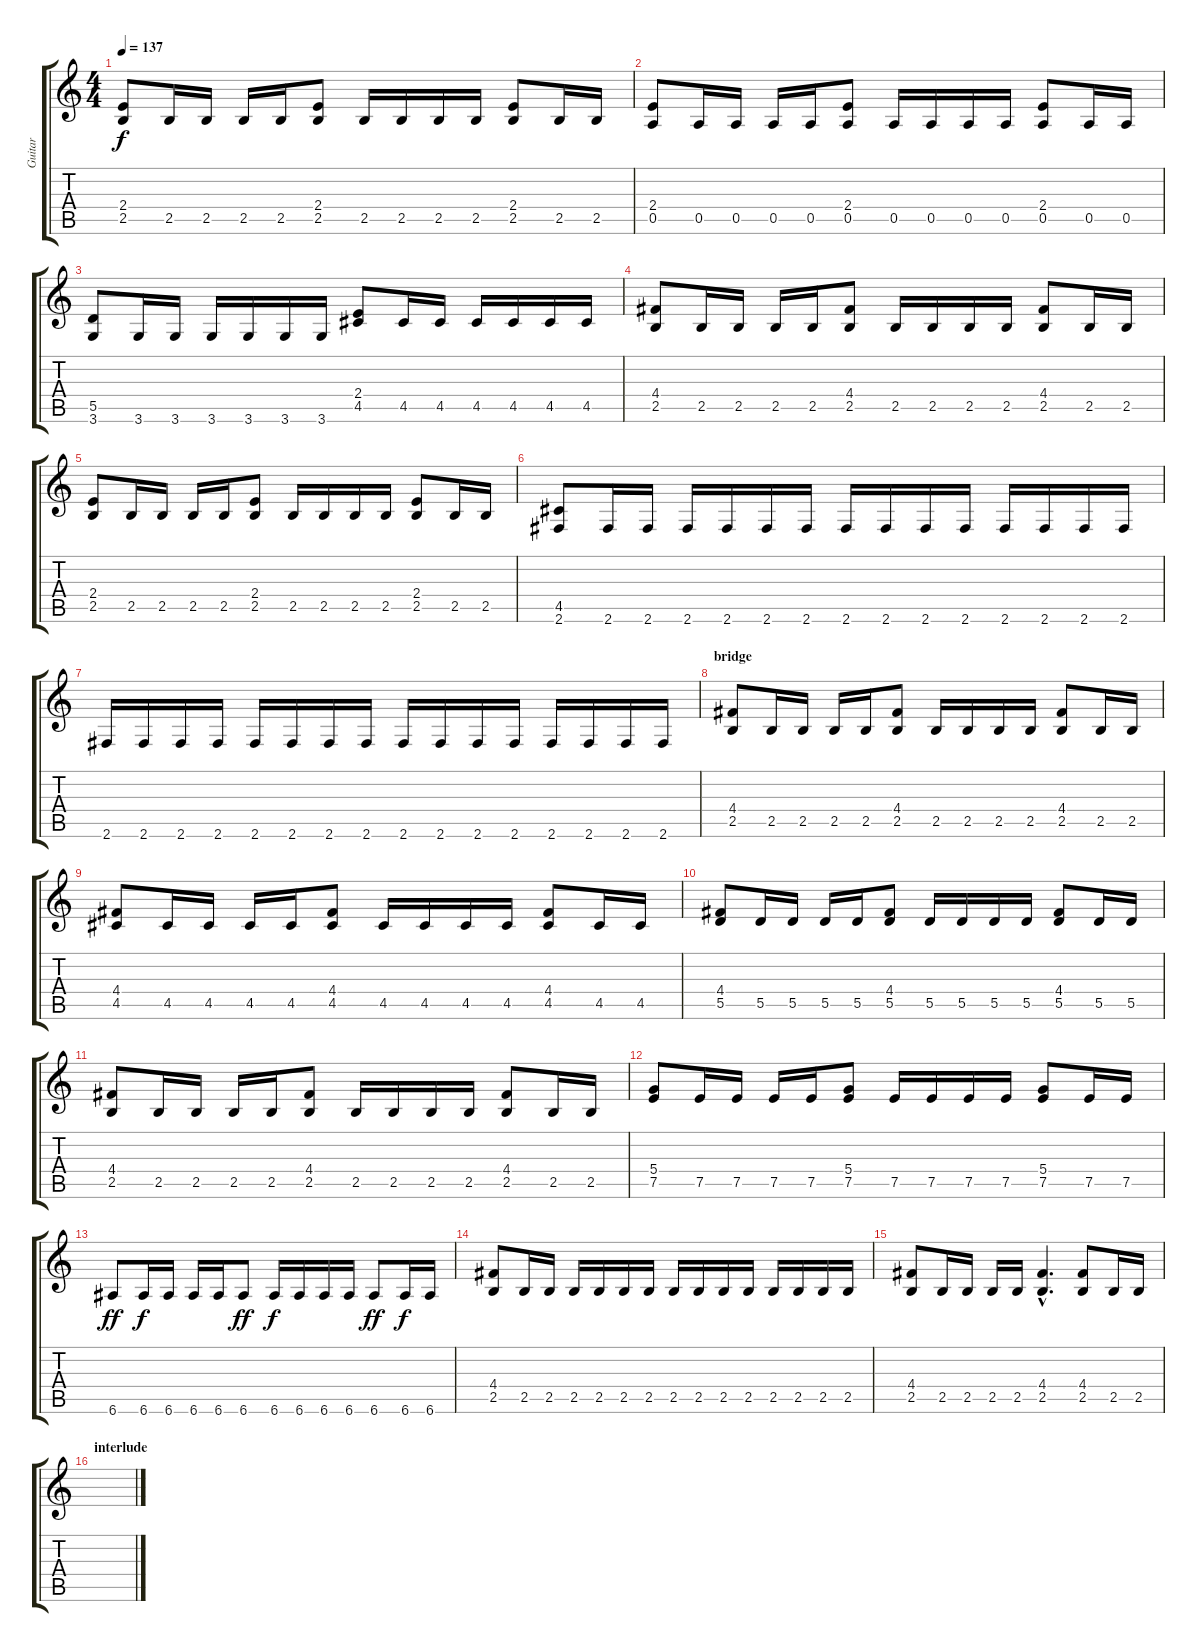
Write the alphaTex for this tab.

\track ("Guitar" "Guitar") {instrument distortionguitar}
\staff {score tabs}
\tuning (E4 B3 G3 D3 A2 E2) {hide}
\ts (4 4)
\tempo 137
\clef g2
\ks c
(2.4 2.5).8{dy f} 2.5.16 2.5.16 2.5.16 2.5.16 (2.4 2.5).8 2.5.16 2.5.16 2.5.16 2.5.16 (2.4 2.5).8 2.5.16 2.5.16 |
(2.4 0.5).8 0.5.16 0.5.16 0.5.16 0.5.16 (2.4 0.5).8 0.5.16 0.5.16 0.5.16 0.5.16 (2.4 0.5).8 0.5.16 0.5.16 |
(5.5 3.6).8 3.6.16 3.6.16 3.6.16 3.6.16 3.6.16 3.6.16 (2.4 4.5).8 4.5.16 4.5.16 4.5.16 4.5.16 4.5.16 4.5.16 |
(4.4 2.5).8 2.5.16 2.5.16 2.5.16 2.5.16 (4.4 2.5).8 2.5.16 2.5.16 2.5.16 2.5.16 (4.4 2.5).8 2.5.16 2.5.16 |
(2.4 2.5).8 2.5.16 2.5.16 2.5.16 2.5.16 (2.4 2.5).8 2.5.16 2.5.16 2.5.16 2.5.16 (2.4 2.5).8 2.5.16 2.5.16 |
(4.5 2.6).8 2.6.16 2.6.16 2.6.16 2.6.16 2.6.16 2.6.16 2.6.16 2.6.16 2.6.16 2.6.16 2.6.16 2.6.16 2.6.16 2.6.16 |
2.6.16 2.6.16 2.6.16 2.6.16 2.6.16 2.6.16 2.6.16 2.6.16 2.6.16 2.6.16 2.6.16 2.6.16 2.6.16 2.6.16 2.6.16 2.6.16 |
\section ("" "bridge")
(4.4 2.5).8 2.5.16 2.5.16 2.5.16 2.5.16 (4.4 2.5).8 2.5.16 2.5.16 2.5.16 2.5.16 (4.4 2.5).8 2.5.16 2.5.16 |
(4.4 4.5).8 4.5.16 4.5.16 4.5.16 4.5.16 (4.4 4.5).8 4.5.16 4.5.16 4.5.16 4.5.16 (4.4 4.5).8 4.5.16 4.5.16 |
(4.4 5.5).8 5.5.16 5.5.16 5.5.16 5.5.16 (4.4 5.5).8 5.5.16 5.5.16 5.5.16 5.5.16 (4.4 5.5).8 5.5.16 5.5.16 |
(4.4 2.5).8 2.5.16 2.5.16 2.5.16 2.5.16 (4.4 2.5).8 2.5.16 2.5.16 2.5.16 2.5.16 (4.4 2.5).8 2.5.16 2.5.16 |
(5.4 7.5).8 7.5.16 7.5.16 7.5.16 7.5.16 (5.4 7.5).8 7.5.16 7.5.16 7.5.16 7.5.16 (5.4 7.5).8 7.5.16 7.5.16 |
6.6.8{dy ff} 6.6.16{dy f} 6.6.16 6.6.16 6.6.16 6.6.8{dy ff} 6.6.16{dy f} 6.6.16 6.6.16 6.6.16 6.6.8{dy ff} 6.6.16{dy f} 6.6.16 |
(4.4 2.5).8 2.5.16 2.5.16 2.5.16 2.5.16 2.5.16 2.5.16 2.5.16 2.5.16 2.5.16 2.5.16 2.5.16 2.5.16 2.5.16 2.5.16 |
(4.4 2.5).8 2.5.16 2.5.16 2.5.16 2.5.16 (4.4{hac} 2.5{hac}).4{d} (4.4 2.5).8 2.5.16 2.5.16 |
\section ("" "interlude")
